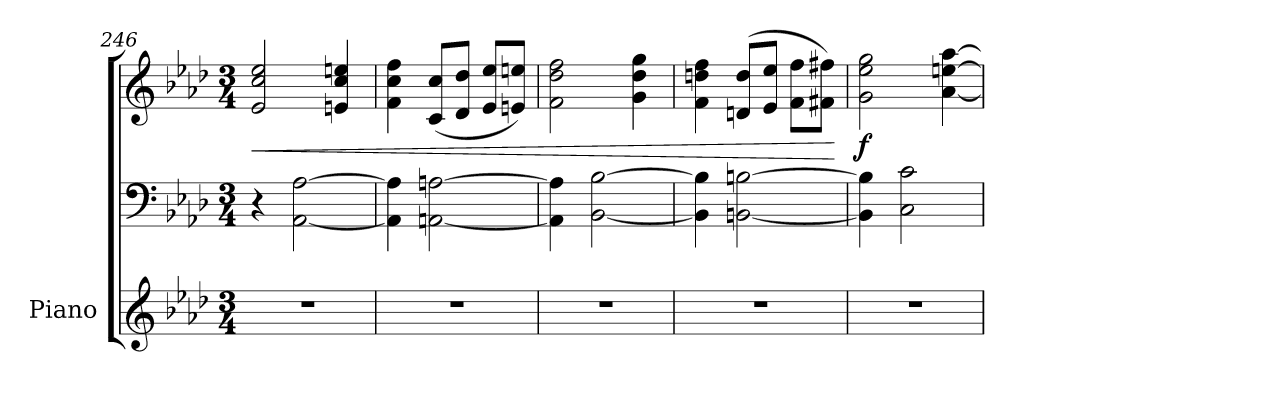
**kern	**kern	**kern	**dynam
*part1	*part1	*part1	*part1
*staff3	*staff2	*staff1	*staff1/2/3
*I"Piano	*	*	*
*I'Pno.	*	*	*
*clefG2	*clefF4	*clefG2	*
*k[b-e-a-d-]	*k[b-e-a-d-]	*k[b-e-a-d-]	*
*M3/4	*M3/4	*M3/4	*
=246	=246	=246	=246
!	!	!	!LO:HP:b
2.r	4r	2e-/ 2cc/ 2ee-/	<
.	[2AA-\ [2A-\	.	.
.	.	4en/ 4cc/ 4een/	.
=247	=247	=247	=247
2.r	4AA-\] 4A-\]	4f\ 4cc\ 4ff\	.
.	[2AAn\ [2An\	(<8c/ 8cc/L	.
.	.	8d-/ 8dd-/J	.
.	.	8e-/ 8ee-/L	.
.	.	8en/ 8een/J)	.
=248	=248	=248	=248
2.r	4AA\] 4A\]	2f\ 2dd-\ 2ff\	.
.	[2BB-\ [2B-\	.	.
.	.	4g\ 4dd-\ 4gg\	.
=249	=249	=249	=249
2.r	4BB-\] 4B-\]	4f\ 4ddn\ 4ff\	.
.	[2BBn\ [2Bn\	(>8dn/ 8dd/L	.
.	.	8e-/ 8ee-/J	.
.	.	8f\ 8ff\L	.
.	.	8f#X\ 8ff#X\J)	.
.	.	.	[
=250	=250	=250	=250
!	!	!	!LO:DY:b
2.r	4BB\] 4B\]	2g\ 2ee-\ 2gg\	f
.	2C\ 2c\	.	.
.	.	[4a-\ [4een\ [4aa-\	.
=	=	=	=
*-	*-	*-	*-
